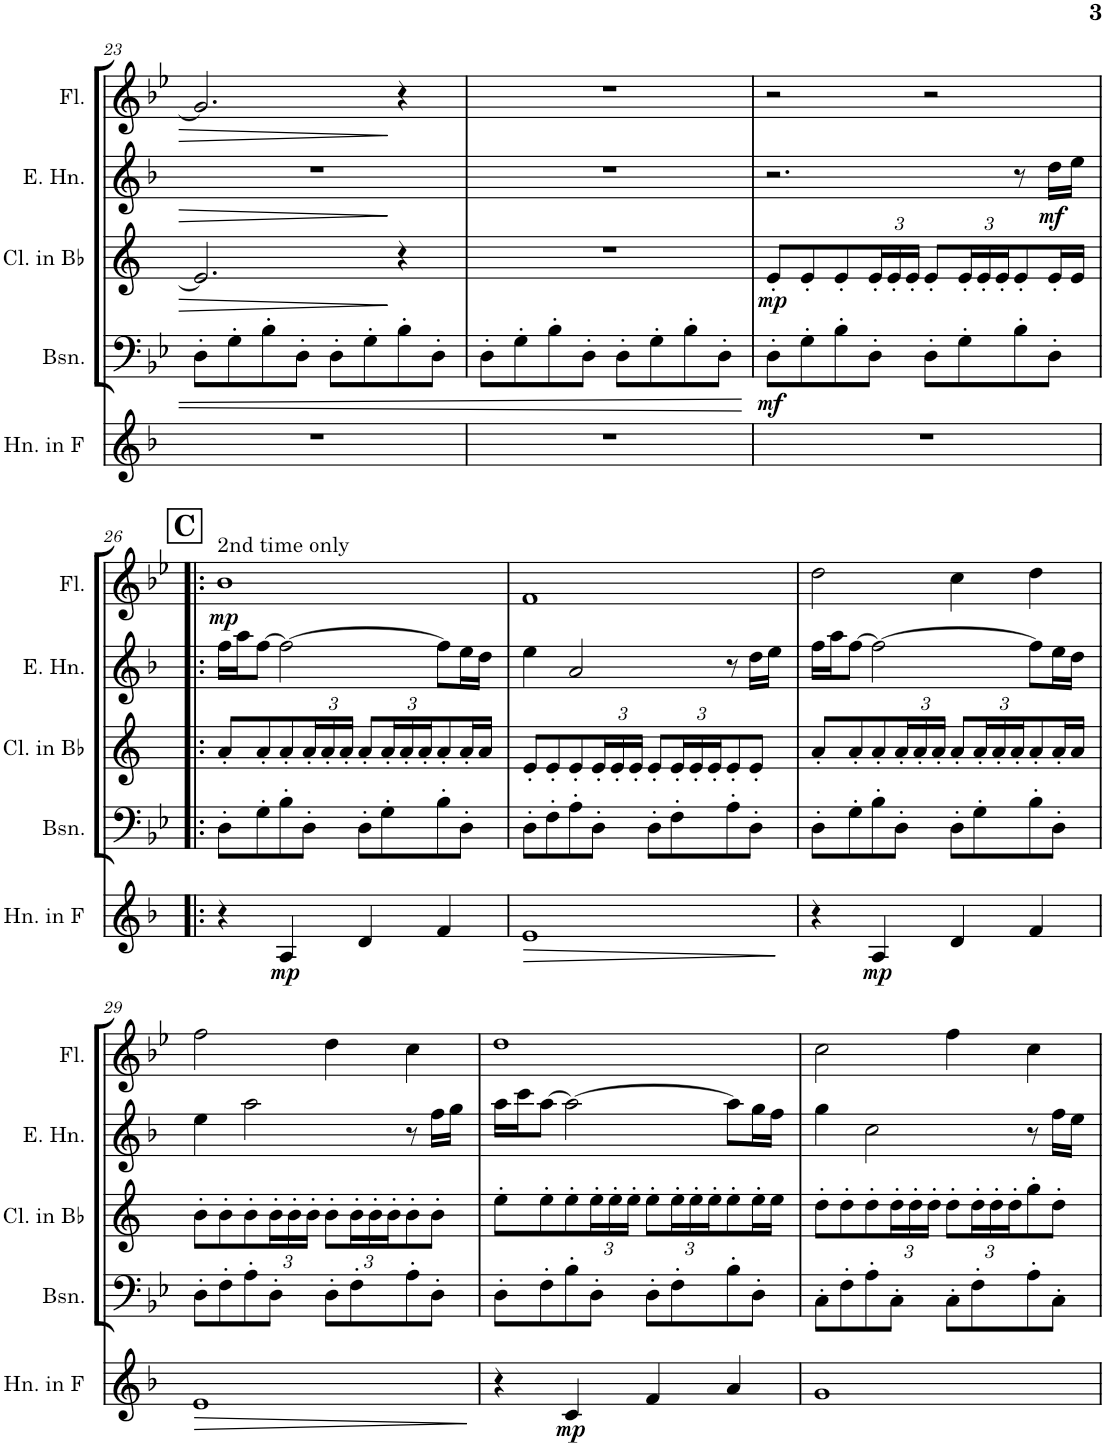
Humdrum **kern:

**kern	**dynam	**kern	**dynam	**kern	**dynam	**kern	**dynam	**kern	**dynam
*part5	*part5	*part4	*part4	*part3	*part3	*part2	*part2	*part1	*part1
*staff5	*staff5	*staff4	*staff4	*staff3	*staff3	*staff2	*staff2	*staff1	*staff1
*I"Horn in F	*	*I"Bassoon	*	*I"Clarinet in Bb	*	*I"English Horn	*	*I"Flute	*
*I'Hn. in F	*	*I'Bsn.	*	*I'Cl. in Bb	*	*I'E. Hn.	*	*I'Fl.	*
!!LO:PB:g=z
*clefG2	*	*clefF4	*	*clefG2	*	*clefG2	*	*clefG2	*
*Trd4c7	*	*	*	*Trd1c2	*	*Trd4c7	*	*	*
*k[b-]	*	*k[b-e-]	*	*k[]	*	*k[b-]	*	*k[b-e-]	*
*M2/2	*	*M2/2	*	*M2/2	*	*M2/2	*	*M2/2	*
*met(c|)	*	*met(c|)	*	*met(c|)	*	*met(c|)	*	*met(c|)	*
=23	=23	=23	=23	=23	=23	=23	=23	=23	=23
1r	.	8D'\L	.	2.e/]	.	1r	.	2.g/]	.
.	.	8G'\	.	.	.	.	.	.	.
.	.	8B-'\	.	.	.	.	.	.	.
.	.	8D'\J	.	.	.	.	.	.	.
.	.	8D'\L	.	.	.	.	.	.	.
.	.	8G'\	.	.	.	.	.	.	.
.	.	8B-'\	.	4r	.	.	.	4r	.
.	.	8D'\J	.	.	.	.	.	.	.
=24	=24	=24	=24	=24	=24	=24	=24	=24	=24
1r	.	8D'\L	.	1r	.	1r	.	1r	.
.	.	8G'\	.	.	.	.	.	.	.
.	.	8B-'\	.	.	.	.	.	.	.
.	.	8D'\J	.	.	.	.	.	.	.
.	.	8D'\L	.	.	.	.	.	.	.
.	.	8G'\	.	.	.	.	.	.	.
.	.	8B-'\	.	.	.	.	.	.	.
.	.	8D'\J	.	.	.	.	.	.	.
=25	=25	=25	=25	=25	=25	=25	=25	=25	=25
!	!	!	!LO:DY:b	!	!LO:DY:b	!	!	!	!
1r	.	8D'\L	mf	8e'/L	mp	2.r	.	2r	.
.	.	8G'\	.	8e'/	.	.	.	.	.
.	.	8B-'\	.	8e'/	.	.	.	.	.
*	*	*	*	*Xbrackettup	*	*	*	*	*
.	.	8D'\J	.	24e'/L	.	.	.	.	.
.	.	.	.	24e'/	.	.	.	.	.
.	.	.	.	24e'/JJ	.	.	.	.	.
.	.	8D'\L	.	8e'/L	.	.	.	2r	.
.	.	8G'\	.	24e'/L	.	.	.	.	.
.	.	.	.	24e'/	.	.	.	.	.
.	.	.	.	24e'/J	.	.	.	.	.
.	.	8B-'\	.	8e'/	.	8r	.	.	.
!	!	!	!	!	!	!	!LO:DY:b	!	!
.	.	8D'\J	.	16e'/L	.	16dd\LL	mf	.	.
.	.	.	.	16e/JJ	.	16ee\JJ	.	.	.
!!LO:LB:g=z
!!LO:REH:place=s1:a:B:cj:fs=14:t=C
=26!|:	=26!|:	=26!|:	=26!|:	=26!|:	=26!|:	=26!|:	=26!|:	=26!|:	=26!|:
!	!	!	!	!	!	!	!	!LO:TX:a:t=2nd time only	!
!	!	!	!	!	!	!	!	!	!LO:DY:b
4r	.	8D'\L	.	8a'/L	.	16ff\LL	.	1b-	mp
.	.	.	.	.	.	16aa\J	.	.	.
.	.	8G'\	.	8a'/	.	[8ff\J	.	.	.
!	!LO:DY:b	!	!	!	!	!	!	!	!
4A/	mp	8B-'\	.	8a'/	.	2ff\_	.	.	.
.	.	8D'\J	.	24a'/L	.	.	.	.	.
.	.	.	.	24a'/	.	.	.	.	.
.	.	.	.	24a'/JJ	.	.	.	.	.
4d/	.	8D'\L	.	8a'/L	.	.	.	.	.
.	.	8G'\	.	24a'/L	.	.	.	.	.
.	.	.	.	24a'/	.	.	.	.	.
.	.	.	.	24a'/J	.	.	.	.	.
4f/	.	8B-'\	.	8a'/	.	8ff\L]	.	.	.
.	.	8D'\J	.	16a'/L	.	16ee\L	.	.	.
.	.	.	.	16a/JJ	.	16dd\JJ	.	.	.
=27	=27	=27	=27	=27	=27	=27	=27	=27	=27
!	!LO:HP:b	!	!	!	!	!	!	!	!
1e	>	8D'\L	.	8e'/L	.	4ee\	.	1f	.
.	.	8F'\	.	8e'/	.	.	.	.	.
.	.	8A'\	.	8e'/	.	2a/	.	.	.
.	.	8D'\J	.	24e'/L	.	.	.	.	.
.	.	.	.	24e'/	.	.	.	.	.
.	.	.	.	24e'/JJ	.	.	.	.	.
.	.	8D'\L	.	8e'/L	.	.	.	.	.
.	.	8F'\	.	24e'/L	.	.	.	.	.
.	.	.	.	24e'/	.	.	.	.	.
.	.	.	.	24e'/J	.	.	.	.	.
.	.	8A'\	.	8e'/	.	8r	.	.	.
.	.	8D'\J	.	8e'/J	.	16dd\LL	.	.	.
.	.	.	.	.	.	16ee\JJ	.	.	.
.	]	.	.	.	.	.	.	.	.
=28	=28	=28	=28	=28	=28	=28	=28	=28	=28
4r	.	8D'\L	.	8a'/L	.	16ff\LL	.	2dd\	.
.	.	.	.	.	.	16aa\J	.	.	.
.	.	8G'\	.	8a'/	.	[8ff\J	.	.	.
!	!LO:DY:b	!	!	!	!	!	!	!	!
4A/	mp	8B-'\	.	8a'/	.	2ff\_	.	.	.
.	.	8D'\J	.	24a'/L	.	.	.	.	.
.	.	.	.	24a'/	.	.	.	.	.
.	.	.	.	24a'/JJ	.	.	.	.	.
4d/	.	8D'\L	.	8a'/L	.	.	.	4cc\	.
.	.	8G'\	.	24a'/L	.	.	.	.	.
.	.	.	.	24a'/	.	.	.	.	.
.	.	.	.	24a'/J	.	.	.	.	.
4f/	.	8B-'\	.	8a'/	.	8ff\L]	.	4dd\	.
.	.	8D'\J	.	16a'/L	.	16ee\L	.	.	.
.	.	.	.	16a/JJ	.	16dd\JJ	.	.	.
!!LO:LB:g=z
=29	=29	=29	=29	=29	=29	=29	=29	=29	=29
!	!LO:HP:b	!	!	!	!	!	!	!	!
1e	>	8D'\L	.	8b'\L	.	4ee\	.	2ff\	.
.	.	8F'\	.	8b'\	.	.	.	.	.
.	.	8A'\	.	8b'\	.	2aa\	.	.	.
.	.	8D'\J	.	24b'\L	.	.	.	.	.
.	.	.	.	24b'\	.	.	.	.	.
.	.	.	.	24b'\JJ	.	.	.	.	.
.	.	8D'\L	.	8b'\L	.	.	.	4dd\	.
.	.	8F'\	.	24b'\L	.	.	.	.	.
.	.	.	.	24b'\	.	.	.	.	.
.	.	.	.	24b'\J	.	.	.	.	.
.	.	8A'\	.	8b'\	.	8r	.	4cc\	.
.	.	8D'\J	.	8b'\J	.	16ff\LL	.	.	.
.	.	.	.	.	.	16gg\JJ	.	.	.
.	]	.	.	.	.	.	.	.	.
=30	=30	=30	=30	=30	=30	=30	=30	=30	=30
4r	.	8D'\L	.	8ee'\L	.	16aa\LL	.	1dd	.
.	.	.	.	.	.	16ccc\J	.	.	.
.	.	8F'\	.	8ee'\	.	[8aa\J	.	.	.
!	!LO:DY:b	!	!	!	!	!	!	!	!
4c/	mp	8B-'\	.	8ee'\	.	2aa\_	.	.	.
.	.	8D'\J	.	24ee'\L	.	.	.	.	.
.	.	.	.	24ee'\	.	.	.	.	.
.	.	.	.	24ee'\JJ	.	.	.	.	.
4f/	.	8D'\L	.	8ee'\L	.	.	.	.	.
.	.	8F'\	.	24ee'\L	.	.	.	.	.
.	.	.	.	24ee'\	.	.	.	.	.
.	.	.	.	24ee'\J	.	.	.	.	.
4a/	.	8B-'\	.	8ee'\	.	8aa\L]	.	.	.
.	.	8D'\J	.	16ee'\L	.	16gg\L	.	.	.
.	.	.	.	16ee\JJ	.	16ff\JJ	.	.	.
=31	=31	=31	=31	=31	=31	=31	=31	=31	=31
1g	.	8C'\L	.	8dd'\L	.	4gg\	.	2cc\	.
.	.	8F'\	.	8dd'\	.	.	.	.	.
.	.	8A'\	.	8dd'\	.	2cc\	.	.	.
.	.	8C'\J	.	24dd'\L	.	.	.	.	.
.	.	.	.	24dd'\	.	.	.	.	.
.	.	.	.	24dd'\JJ	.	.	.	.	.
.	.	8C'\L	.	8dd'\L	.	.	.	4ff\	.
.	.	8F'\	.	24dd'\L	.	.	.	.	.
.	.	.	.	24dd'\	.	.	.	.	.
.	.	.	.	24dd'\J	.	.	.	.	.
.	.	8A'\	.	8gg'\	.	8r	.	4cc\	.
.	.	8C'\J	.	8dd'\J	.	16ff\LL	.	.	.
.	.	.	.	.	.	16ee\JJ	.	.	.
=	=	=	=	=	=	=	=	=	=
*-	*-	*-	*-	*-	*-	*-	*-	*-	*-
